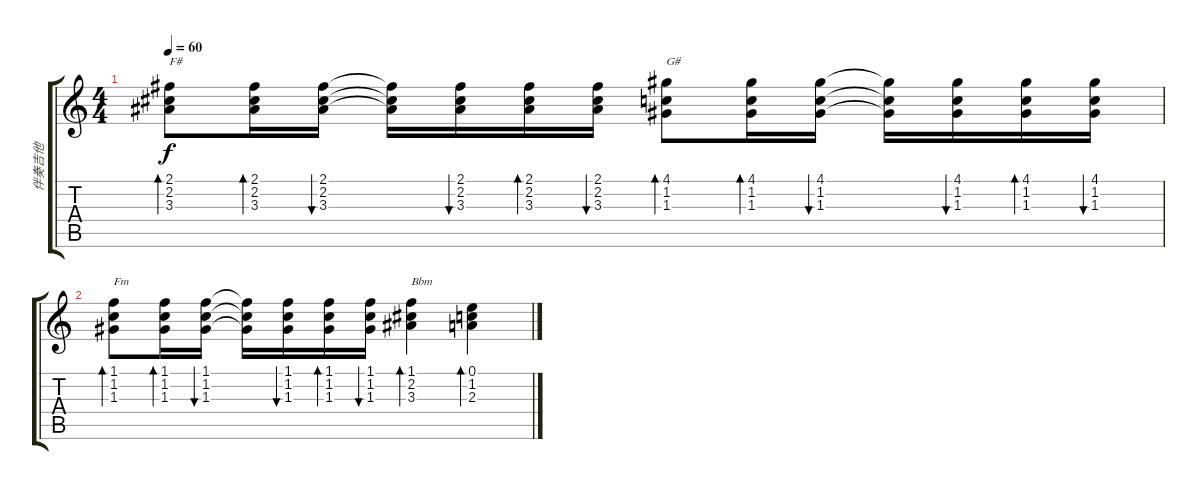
\track ("伴奏吉他" "伴奏吉他") {instrument acousticguitarsteel}
\staff {score tabs}
\tuning (E4 B3 G3 D3 A2 E2) {hide}
\ts (4 4)
\tempo 60
\clef g2
\ks c
(2.1 2.2 3.3).8{bd 60 txt "F#" dy f} (2.1 2.2 3.3).16{bd 60} (2.1 2.2 3.3).16{bu 60} (2.1{t} 2.2{t} 3.3{t}).16 (2.1 2.2 3.3).16{bu 60} (2.1 2.2 3.3).16{bd 60} (2.1 2.2 3.3).16{bu 60} (4.1 1.2 1.3).8{bd 60 txt "G#"} (4.1 1.2 1.3).16{bd 60} (4.1 1.2 1.3).16{bu 60} (4.1{t} 1.2{t} 1.3{t}).16 (4.1 1.2 1.3).16{bu 60} (4.1 1.2 1.3).16{bd 60} (4.1 1.2 1.3).16{bu 60} |
(1.1 1.2 1.3).8{bd 60 txt "Fm"} (1.1 1.2 1.3).16{bd 60} (1.1 1.2 1.3).16{bu 60} (1.1{t} 1.2{t} 1.3{t}).16 (1.1 1.2 1.3).16{bu 60} (1.1 1.2 1.3).16{bd 60} (1.1 1.2 1.3).16{bu 60} (1.1 2.2 3.3).4{bd 240 txt "Bbm"} (0.1 1.2 2.3).4{bd 240}
